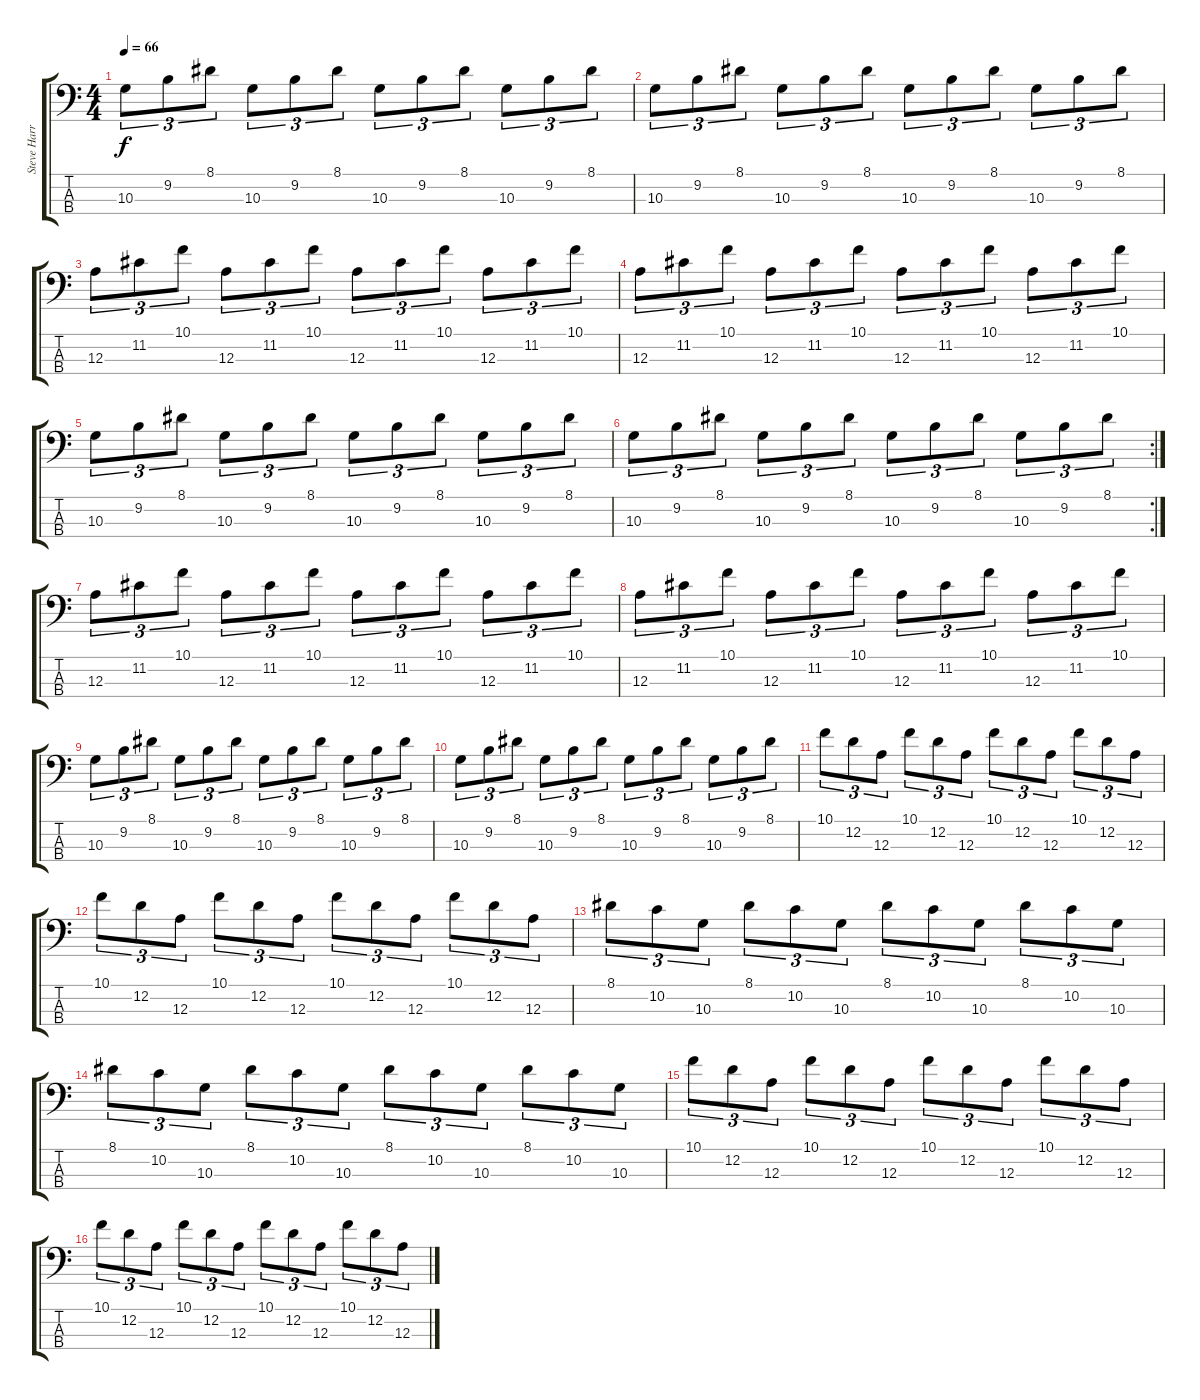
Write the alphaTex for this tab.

\track ("Steve Harris" "Steve Harr") {instrument electricbassfinger}
\staff {score tabs}
\tuning (G2 D2 A1 E1) {hide}
\ts (4 4)
\tempo 66
\clef f4
\ks c
10.3.8{tu (3 2) dy f} 9.2.8{tu (3 2)} 8.1.8{tu (3 2)} 10.3.8{tu (3 2)} 9.2.8{tu (3 2)} 8.1.8{tu (3 2)} 10.3.8{tu (3 2)} 9.2.8{tu (3 2)} 8.1.8{tu (3 2)} 10.3.8{tu (3 2)} 9.2.8{tu (3 2)} 8.1.8{tu (3 2)} |
10.3.8{tu (3 2)} 9.2.8{tu (3 2)} 8.1.8{tu (3 2)} 10.3.8{tu (3 2)} 9.2.8{tu (3 2)} 8.1.8{tu (3 2)} 10.3.8{tu (3 2)} 9.2.8{tu (3 2)} 8.1.8{tu (3 2)} 10.3.8{tu (3 2)} 9.2.8{tu (3 2)} 8.1.8{tu (3 2)} |
12.3.8{tu (3 2)} 11.2.8{tu (3 2)} 10.1.8{tu (3 2)} 12.3.8{tu (3 2)} 11.2.8{tu (3 2)} 10.1.8{tu (3 2)} 12.3.8{tu (3 2)} 11.2.8{tu (3 2)} 10.1.8{tu (3 2)} 12.3.8{tu (3 2)} 11.2.8{tu (3 2)} 10.1.8{tu (3 2)} |
12.3.8{tu (3 2)} 11.2.8{tu (3 2)} 10.1.8{tu (3 2)} 12.3.8{tu (3 2)} 11.2.8{tu (3 2)} 10.1.8{tu (3 2)} 12.3.8{tu (3 2)} 11.2.8{tu (3 2)} 10.1.8{tu (3 2)} 12.3.8{tu (3 2)} 11.2.8{tu (3 2)} 10.1.8{tu (3 2)} |
10.3.8{tu (3 2)} 9.2.8{tu (3 2)} 8.1.8{tu (3 2)} 10.3.8{tu (3 2)} 9.2.8{tu (3 2)} 8.1.8{tu (3 2)} 10.3.8{tu (3 2)} 9.2.8{tu (3 2)} 8.1.8{tu (3 2)} 10.3.8{tu (3 2)} 9.2.8{tu (3 2)} 8.1.8{tu (3 2)} |
\rc 2
10.3.8{tu (3 2)} 9.2.8{tu (3 2)} 8.1.8{tu (3 2)} 10.3.8{tu (3 2)} 9.2.8{tu (3 2)} 8.1.8{tu (3 2)} 10.3.8{tu (3 2)} 9.2.8{tu (3 2)} 8.1.8{tu (3 2)} 10.3.8{tu (3 2)} 9.2.8{tu (3 2)} 8.1.8{tu (3 2)} |
12.3.8{tu (3 2)} 11.2.8{tu (3 2)} 10.1.8{tu (3 2)} 12.3.8{tu (3 2)} 11.2.8{tu (3 2)} 10.1.8{tu (3 2)} 12.3.8{tu (3 2)} 11.2.8{tu (3 2)} 10.1.8{tu (3 2)} 12.3.8{tu (3 2)} 11.2.8{tu (3 2)} 10.1.8{tu (3 2)} |
12.3.8{tu (3 2)} 11.2.8{tu (3 2)} 10.1.8{tu (3 2)} 12.3.8{tu (3 2)} 11.2.8{tu (3 2)} 10.1.8{tu (3 2)} 12.3.8{tu (3 2)} 11.2.8{tu (3 2)} 10.1.8{tu (3 2)} 12.3.8{tu (3 2)} 11.2.8{tu (3 2)} 10.1.8{tu (3 2)} |
10.3.8{tu (3 2)} 9.2.8{tu (3 2)} 8.1.8{tu (3 2)} 10.3.8{tu (3 2)} 9.2.8{tu (3 2)} 8.1.8{tu (3 2)} 10.3.8{tu (3 2)} 9.2.8{tu (3 2)} 8.1.8{tu (3 2)} 10.3.8{tu (3 2)} 9.2.8{tu (3 2)} 8.1.8{tu (3 2)} |
10.3.8{tu (3 2)} 9.2.8{tu (3 2)} 8.1.8{tu (3 2)} 10.3.8{tu (3 2)} 9.2.8{tu (3 2)} 8.1.8{tu (3 2)} 10.3.8{tu (3 2)} 9.2.8{tu (3 2)} 8.1.8{tu (3 2)} 10.3.8{tu (3 2)} 9.2.8{tu (3 2)} 8.1.8{tu (3 2)} |
10.1.8{tu (3 2)} 12.2.8{tu (3 2)} 12.3.8{tu (3 2)} 10.1.8{tu (3 2)} 12.2.8{tu (3 2)} 12.3.8{tu (3 2)} 10.1.8{tu (3 2)} 12.2.8{tu (3 2)} 12.3.8{tu (3 2)} 10.1.8{tu (3 2)} 12.2.8{tu (3 2)} 12.3.8{tu (3 2)} |
10.1.8{tu (3 2)} 12.2.8{tu (3 2)} 12.3.8{tu (3 2)} 10.1.8{tu (3 2)} 12.2.8{tu (3 2)} 12.3.8{tu (3 2)} 10.1.8{tu (3 2)} 12.2.8{tu (3 2)} 12.3.8{tu (3 2)} 10.1.8{tu (3 2)} 12.2.8{tu (3 2)} 12.3.8{tu (3 2)} |
8.1.8{tu (3 2)} 10.2.8{tu (3 2)} 10.3.8{tu (3 2)} 8.1.8{tu (3 2)} 10.2.8{tu (3 2)} 10.3.8{tu (3 2)} 8.1.8{tu (3 2)} 10.2.8{tu (3 2)} 10.3.8{tu (3 2)} 8.1.8{tu (3 2)} 10.2.8{tu (3 2)} 10.3.8{tu (3 2)} |
8.1.8{tu (3 2)} 10.2.8{tu (3 2)} 10.3.8{tu (3 2)} 8.1.8{tu (3 2)} 10.2.8{tu (3 2)} 10.3.8{tu (3 2)} 8.1.8{tu (3 2)} 10.2.8{tu (3 2)} 10.3.8{tu (3 2)} 8.1.8{tu (3 2)} 10.2.8{tu (3 2)} 10.3.8{tu (3 2)} |
10.1.8{tu (3 2)} 12.2.8{tu (3 2)} 12.3.8{tu (3 2)} 10.1.8{tu (3 2)} 12.2.8{tu (3 2)} 12.3.8{tu (3 2)} 10.1.8{tu (3 2)} 12.2.8{tu (3 2)} 12.3.8{tu (3 2)} 10.1.8{tu (3 2)} 12.2.8{tu (3 2)} 12.3.8{tu (3 2)} |
10.1.8{tu (3 2)} 12.2.8{tu (3 2)} 12.3.8{tu (3 2)} 10.1.8{tu (3 2)} 12.2.8{tu (3 2)} 12.3.8{tu (3 2)} 10.1.8{tu (3 2)} 12.2.8{tu (3 2)} 12.3.8{tu (3 2)} 10.1.8{tu (3 2)} 12.2.8{tu (3 2)} 12.3.8{tu (3 2)}
